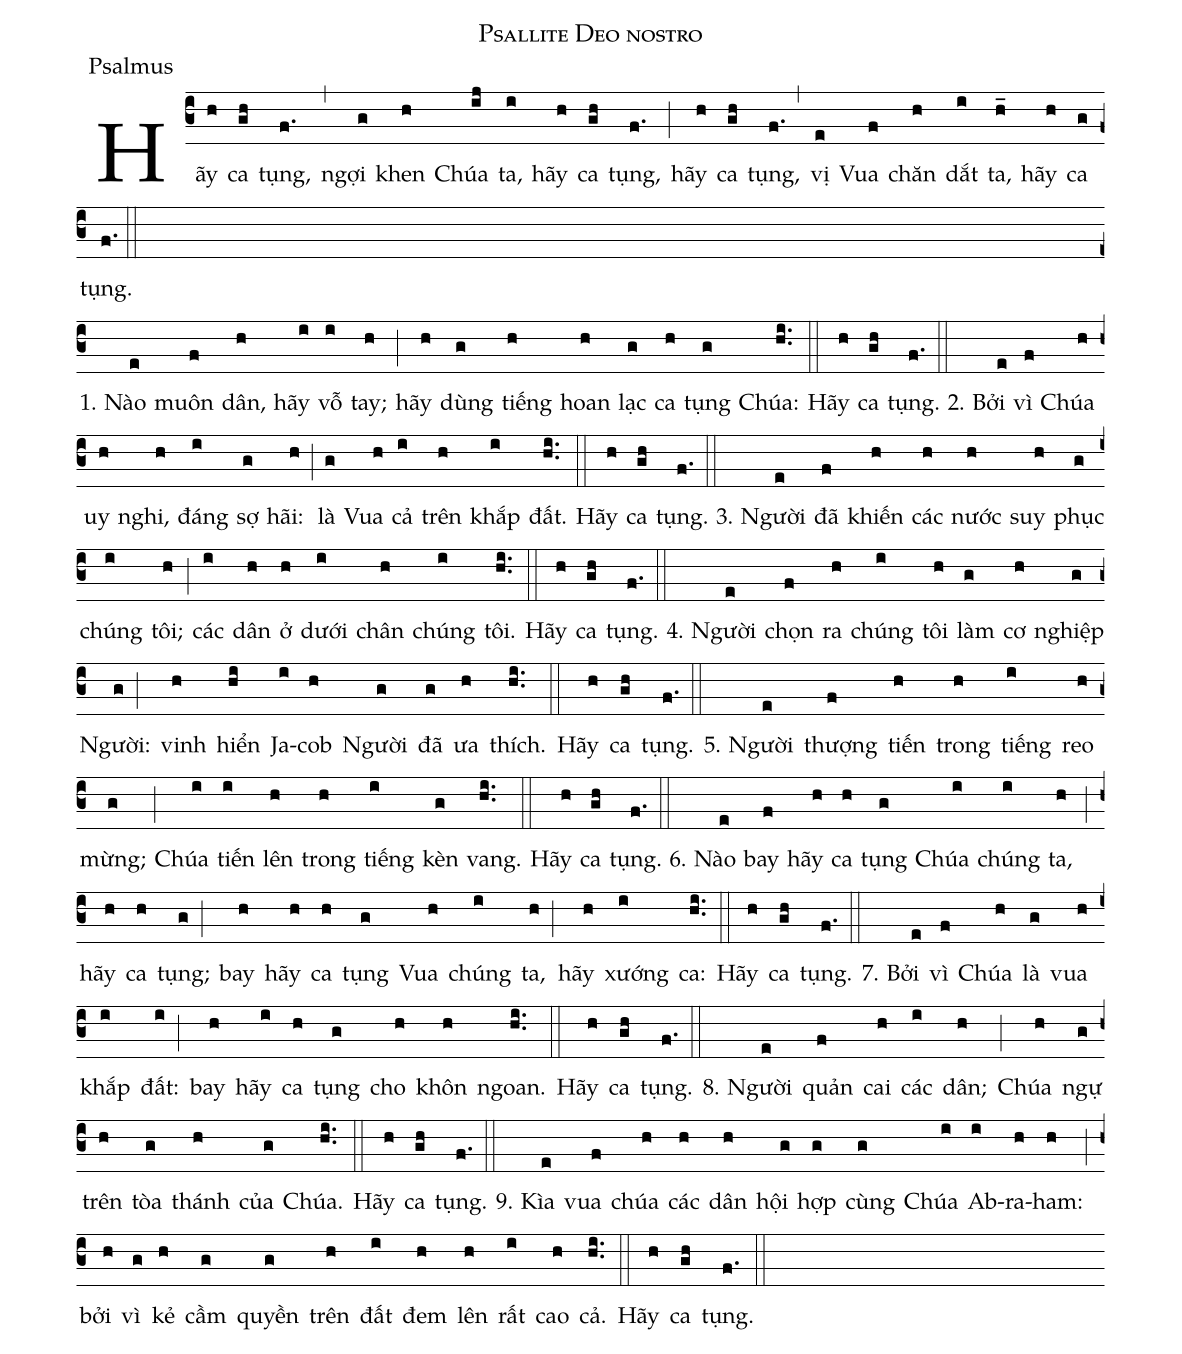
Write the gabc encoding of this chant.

name:Psallite Deo nostro;
office-part:Psalmus;
%%
(c3)Hãy(h) ca(gh) tụng,(f.) (,) ngợi(g) khen(h) Chúa(ij) ta,(i) hãy(h) ca(gh) tụng,(f.) (;) hãy(h) ca(gh) tụng,(f.) (,) vị(e) Vua(f) chăn(h) dắt(i) ta,(h_) hãy(h) ca(g) tụng.(f.) (::Z)

1. Nào(e) muôn(f) dân,(h) hãy(i) vỗ(i) tay;(h) (;) hãy(h) dùng(g) tiếng(h) hoan(h) lạc(g) ca(h) tụng(g) Chúa:(h.i.) (::) Hãy(h) ca(gh) tụng.(f.::)
2. Bởi(e) vì(f) Chúa(h) uy(h) nghi,(h) đáng(i) sợ(g) hãi:(h) (;) là(g) Vua(h) cả(i) trên(h) khắp(i) đất.(hi..) (::) Hãy(h) ca(gh) tụng.(f.::)
3. Người(e) đã(f) khiến(h) các(h) nước(h) suy(h) phục(g) chúng(i) tôi;(h) (;) các(i) dân(h) ở(h) dưới(i) chân(h) chúng(i) tôi.(hi..) (::) Hãy(h) ca(gh) tụng.(f.::)
4. Người(e) chọn(f) ra(h) chúng(i) tôi(h) làm(g) cơ(h) nghiệp(g) Người:(g;) vinh(h) hiển(hi) Ja-(i)cob(h) Người(g) đã(g) ưa(h) thích.(h.i.) (::) Hãy(h) ca(gh) tụng.(f.::)
5. Người(e) thượng(f) tiến(h) trong(h) tiếng(i) reo(h) mừng;(g) (;) Chúa(i) tiến(i) lên(h) trong(h) tiếng(i) kèn(g) vang.(h.i.) (::) Hãy(h) ca(gh) tụng.(f.::)
6. Nào(e) bay(f) hãy(h) ca(h) tụng(g) Chúa(i) chúng(i) ta,(h) (;) hãy(h) ca(h) tụng;(g;) bay(h) hãy(h) ca(h) tụng(g) Vua(h) chúng(i) ta,(h;) hãy(h) xướng(i) ca:(h.i.) (::) Hãy(h) ca(gh) tụng.(f.::)
7. Bởi(e) vì(f) Chúa(h) là(g) vua(h) khắp(i) đất:(i;) bay(h) hãy(i) ca(h) tụng(g) cho(h) khôn(h) ngoan.(h.i.) (::) Hãy(h) ca(gh) tụng.(f.::)
8. Người(e) quản(f) cai(h) các(i) dân;(h) (;) Chúa(h) ngự(g) trên(h) tòa(g) thánh(h) của(g) Chúa.(h.i.) (::) Hãy(h) ca(gh) tụng.(f.::)
9. Kìa(e) vua(f) chúa(h) các(h) dân(h) hội(g) hợp(g) cùng(g) Chúa(i) Ab-(i)ra-(h)ham:(h) (;) bởi(h) vì(g) kẻ(h) cầm(g) quyền(g) trên(h) đất(i) đem(h) lên(h) rất(i) cao(h) cả.(h.i.) (::) Hãy(h) ca(gh) tụng.(f.::)
